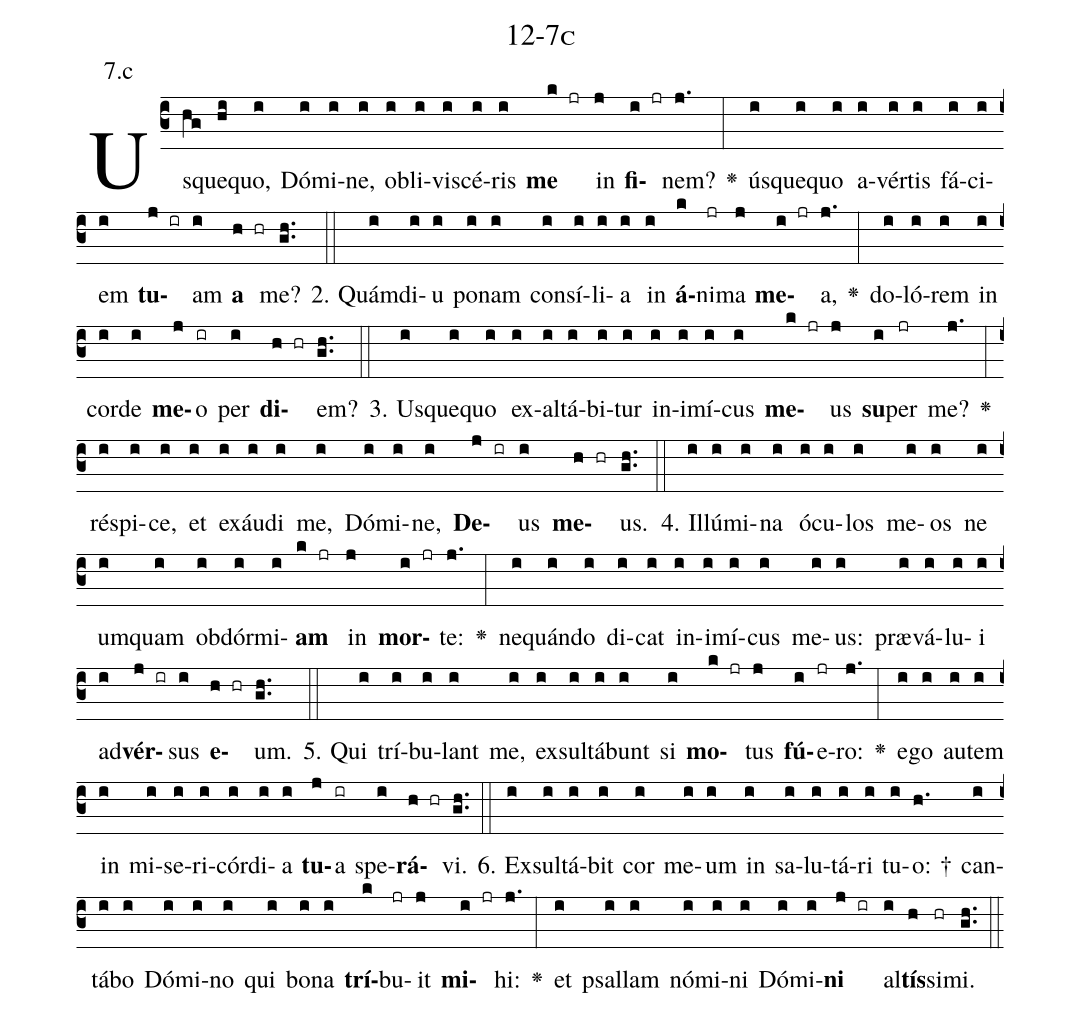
name: 12-7c;
annotation: 7.c;
%%
(c3)Us(hg)que(hi)quo,(i) Dó(i)mi(i)ne,(i) ob(i)li(i)vi(i)scé(i)ris(i) <b>me</b>(k jr) in(j) <b>fi</b>(i jr)nem?(j.) <v>\greheightstar</v>(:) ús(i)que(i)quo(i) a(i)vér(i)tis(i) fá(i)ci(i)em(i) <b>tu</b>(j ir)am(i) <b>a</b>(h hr) me?(gh..) (::)
2. Quám(i)di(i)u(i) po(i)nam(i) con(i)sí(i)li(i)a(i) in(i) <b>á</b>(k)ni(jr)ma(j) <b>me</b>(i jr)a,(j.) <v>\greheightstar</v>(:) do(i)ló(i)rem(i) in(i) cor(i)de(i) <b>me</b>(j)o(ir) per(i) <b>di</b>(h hr)em?(gh..) (::)
3. Us(i)que(i)quo(i) ex(i)al(i)tá(i)bi(i)tur(i) in(i)i(i)mí(i)cus(i) <b>me</b>(k jr)us(j) <b>su</b>(i)per(jr) me?(j.) <v>\greheightstar</v>(:) ré(i)spi(i)ce,(i) et(i) ex(i)áu(i)di(i) me,(i) Dó(i)mi(i)ne,(i) <b>De</b>(j ir)us(i) <b>me</b>(h hr)us.(gh..) (::)
4. Il(i)lú(i)mi(i)na(i) ó(i)cu(i)los(i) me(i)os(i) ne(i) um(i)quam(i) ob(i)dór(i)mi(i)<b>am</b>(k jr) in(j) <b>mor</b>(i jr)te:(j.) <v>\greheightstar</v>(:) ne(i)quán(i)do(i) di(i)cat(i) in(i)i(i)mí(i)cus(i) me(i)us:(i) præ(i)vá(i)lu(i)i(i) ad(i)<b>vér</b>(j ir)sus(i) <b>e</b>(h hr)um.(gh..) (::)
5. Qui(i) trí(i)bu(i)lant(i) me,(i) ex(i)sul(i)tá(i)bunt(i) si(i) <b>mo</b>(k jr)tus(j) <b>fú</b>(i)e(jr)ro:(j.) <v>\greheightstar</v>(:) e(i)go(i) au(i)tem(i) in(i) mi(i)se(i)ri(i)cór(i)di(i)a(i) <b>tu</b>(j)a(ir) spe(i)<b>rá</b>(h hr)vi.(gh..) (::)
6. Ex(i)sul(i)tá(i)bit(i) cor(i) me(i)um(i) in(i) sa(i)lu(i)tá(i)ri(i) tu(i)o: †(h.) can(i)tá(i)bo(i) Dó(i)mi(i)no(i) qui(i) bo(i)na(i) <b>trí</b>(k)bu(jr)it(j) <b>mi</b>(i jr)hi:(j.) <v>\greheightstar</v>(:) et(i) psal(i)lam(i) nó(i)mi(i)ni(i) Dó(i)mi(i)<b>ni</b>(j ir) al(i)<b>tís</b>(h)si(hr)mi.(gh..) (::)
